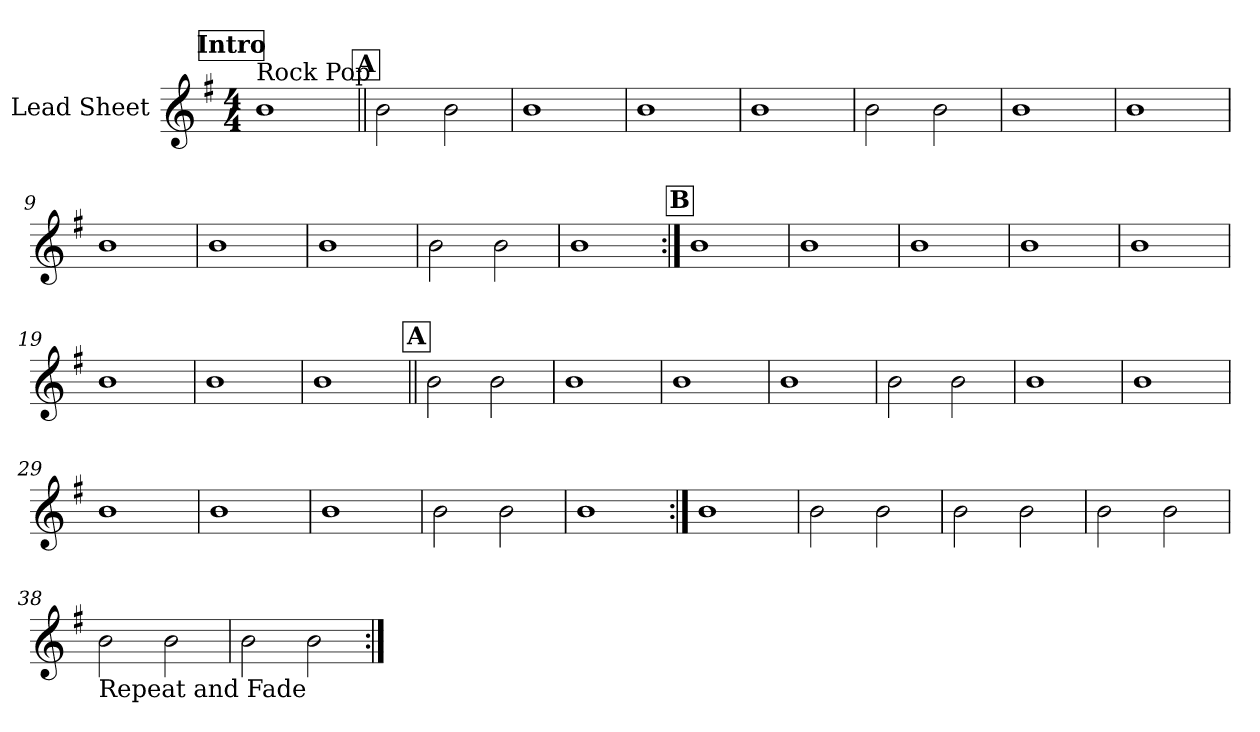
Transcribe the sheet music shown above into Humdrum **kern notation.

**kern
*part1
*staff1
*I"Lead Sheet
*clefG2
*k[f#]
*G:
*M4/4
*MM135
!!LO:REH:place=s1:a:fs=14:t=Intro
=1
!LO:TX:a:t=Rock Pop
1b
!!LO:LB:g=z
!!LO:REH:place=s1:a:fs=14:t=A
=2||
2b\
2b\
=3
1b
=4
1b
=5
1b
!!LO:LB:g=z
=6
2b\
2b\
=7
1b
=8
1b
=9
1b
!!LO:LB:g=z
=10
1b
=11
1b
=12
2b\
2b\
=13
1b
!!LO:LB:g=z
!!LO:REH:place=s1:a:fs=14:t=B
=14:|!
1b
=15
1b
=16
1b
=17
1b
!!LO:LB:g=z
=18
1b
=19
1b
=20
1b
=21
1b
!!LO:LB:g=z
!!LO:REH:place=s1:a:fs=14:t=A
=22||
2b\
2b\
=23
1b
=24
1b
=25
1b
!!LO:LB:g=z
=26
2b\
2b\
=27
1b
=28
1b
=29
1b
!!LO:LB:g=z
=30
1b
=31
1b
=32
2b\
2b\
=33
1b
!!LO:LB:g=z
=34:|!
1b
=35
2b\
2b\
=36
2b\
2b\
=37
2b\
2b\
!!LO:PB:g=z
=38
!LO:TX:b:t=Repeat and Fade
2b\
2b\
=39
2b\
2b\
=:|!
*-
